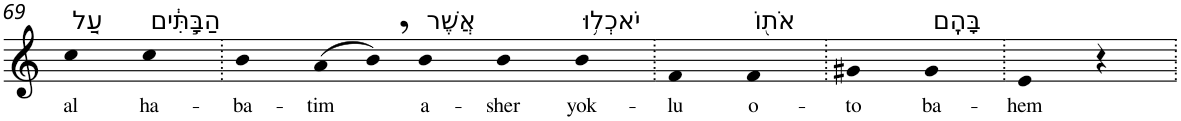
**kern	**text
*part1	*part1
*staff1	*staff1
*I"Piano	*
*I'Pno	*
!!LO:PB:g=z
*clefG2	*
*k[]	*
=69	=69
!LO:TX:a:t=עַ֚ל	!
!	!LO:LY:b
4cc	al
!LO:TX:a:t=הַבָּ֣תִּ֔ים	!
!	!LO:LY:b
4cc	ha-
=70.	=70.
!	!LO:LY:b
4b	-ba-
!	!LO:LY:b
(>8a	-tim
8b,)	.
!LO:TX:a:t=אֲשֶׁר	!
!	!LO:LY:b
4b	a-
!	!LO:LY:b
4b	-sher
!LO:TX:a:t=יֹאכְל֥וּ	!
!	!LO:LY:b
4b	yok-
=71.	=71.
!	!LO:LY:b
4f	-lu
!LO:TX:a:t=אֹת֖וֹ	!
!	!LO:LY:b
4f	o-
=72.	=72.
!	!LO:LY:b
4g#X	-to
!LO:TX:a:t=בָּהֶֽם	!
!	!LO:LY:b
4g#	ba-
=73.	=73.
!	!LO:LY:b
4e	-hem
4r	.
=.	=.
*-	*-
